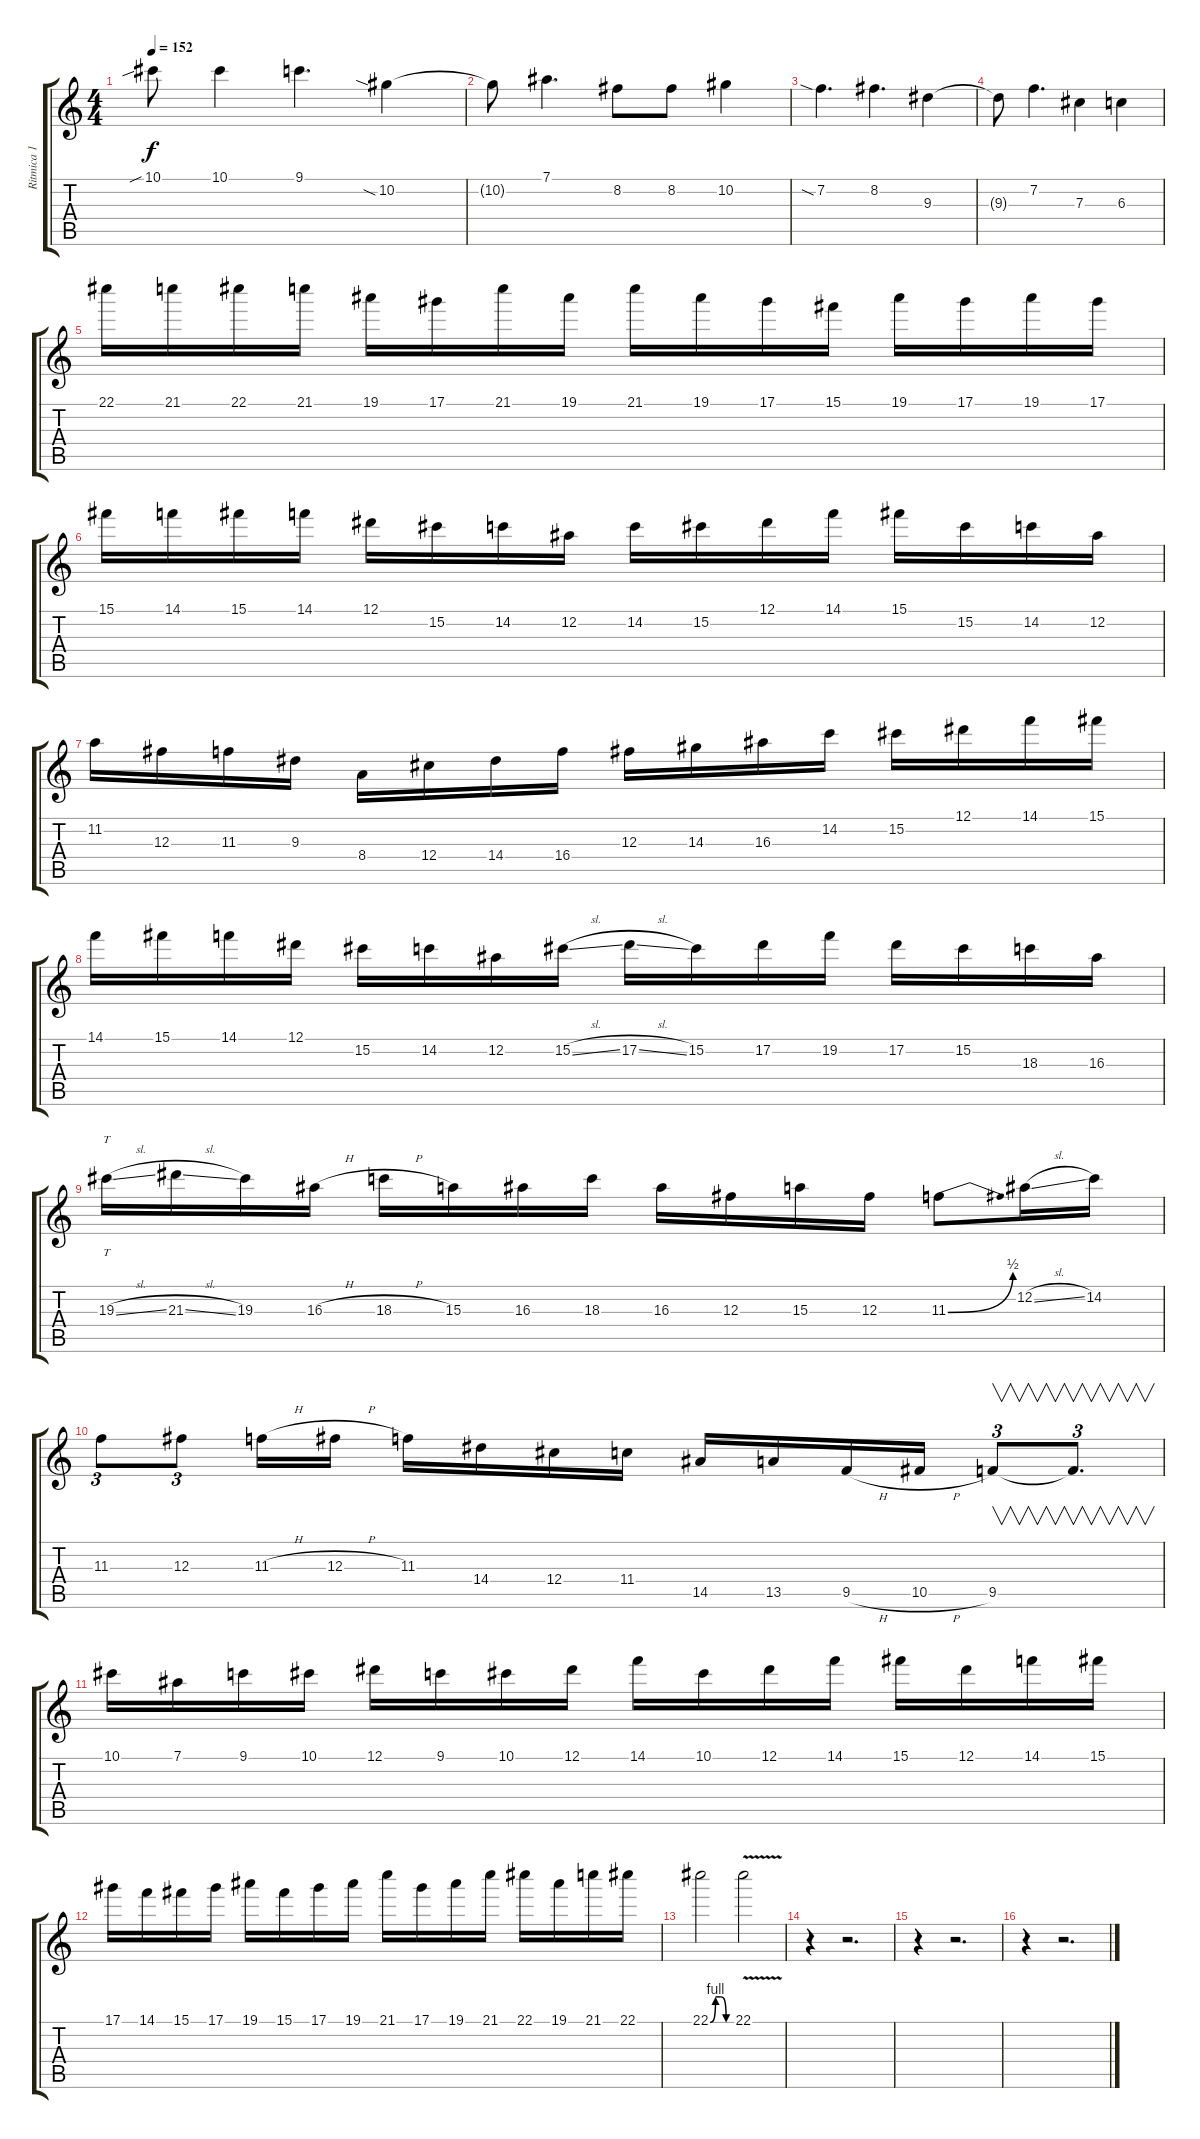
\track ("Ritmica 1" "Ritmica 1") {instrument distortionguitar}
\staff {score tabs}
\tuning (Eb4 Bb3 Gb3 Db3 Ab2 Eb2) {hide}
\ts (4 4)
\tempo 152
\clef g2
\ks c
10.1{sib}.8{dy f} 10.1.4 9.1.4{d} 10.2{sia}.4 |
10.2{t}.8 7.1.4{d} 8.2.8 8.2.8 10.2.4 |
7.2{sia}.4{d} 8.2.4{d} 9.3.4 |
9.3{t}.8 7.2.4{d} 7.3.4 6.3.4 |
22.1.16 21.1.16 22.1.16 21.1.16 19.1.16 17.1.16 21.1.16 19.1.16 21.1.16 19.1.16 17.1.16 15.1.16 19.1.16 17.1.16 19.1.16 17.1.16 |
15.1.16 14.1.16 15.1.16 14.1.16 12.1.16 15.2.16 14.2.16 12.2.16 14.2.16 15.2.16 12.1.16 14.1.16 15.1.16 15.2.16 14.2.16 12.2.16 |
11.2.16 12.3.16 11.3.16 9.3.16 8.4.16 12.4.16 14.4.16 16.4.16 12.3.16 14.3.16 16.3.16 14.2.16 15.2.16 12.1.16 14.1.16 15.1.16 |
14.1.16 15.1.16 14.1.16 12.1.16 15.2.16 14.2.16 12.2.16 15.2{sl}.16 17.2{sl}.16 15.2.16 17.2.16 19.2.16 17.2.16 15.2.16 18.3.16 16.3.16 |
19.3{sl}.16{tt} 21.3{sl}.16 19.3.16 16.3{h}.16 18.3{h}.16 15.3.16 16.3.16 18.3.16 16.3.16 12.3.16 15.3.16 12.3.16 11.3{be (bend 0 0 60 2)}.8 12.2{sl}.16 14.2.16 |
11.3.8{tu (3 2)} 12.3.8{tu (3 2)} 11.3{h}.16 12.3{h}.16 11.3.16 14.4.16 12.4.16 11.4.16 14.5.16 13.5.16 9.5{h}.16 10.5{h}.16 9.5.8{v tu (3 2)} 9.5{t}.8{v d tu (3 2)} |
10.1.16 7.1.16 9.1.16 10.1.16 12.1.16 9.1.16 10.1.16 12.1.16 14.1.16 10.1.16 12.1.16 14.1.16 15.1.16 12.1.16 14.1.16 15.1.16 |
17.1.16 14.1.16 15.1.16 17.1.16 19.1.16 15.1.16 17.1.16 19.1.16 21.1.16 17.1.16 19.1.16 21.1.16 22.1.16 19.1.16 21.1.16 22.1.16 |
22.1{be (custom 0 0 15 4 30 4 45 0 60 0)}.2 22.1{v}.2 |
r.4 r.2{d} |
r.4 r.2{d} |
r.4 r.2{d}
